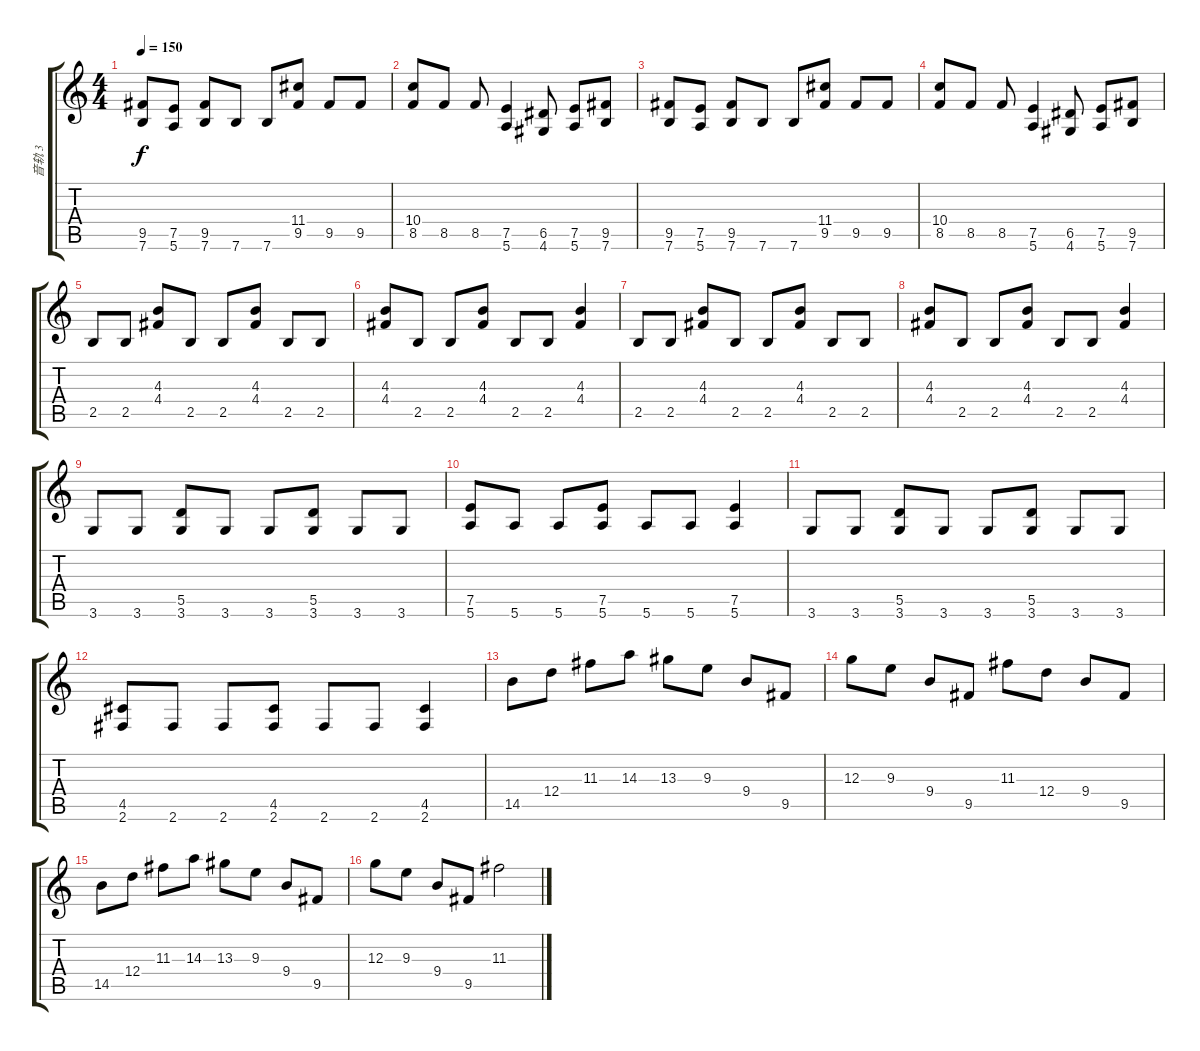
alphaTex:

\track ("音轨 3" "音轨 3") {instrument distortionguitar}
\staff {score tabs}
\tuning (E4 B3 G3 D3 A2 E2) {hide}
\ts (4 4)
\tempo 150
\clef g2
\ks c
(9.5 7.6).8{dy f} (7.5 5.6).8 (9.5 7.6).8 7.6.8 7.6.8 (11.4 9.5).8 9.5.8 9.5.8 |
(10.4 8.5).8 8.5.8 8.5.8 (7.5 5.6).4 (6.5 4.6).8 (7.5 5.6).8 (9.5 7.6).8 |
(9.5 7.6).8 (7.5 5.6).8 (9.5 7.6).8 7.6.8 7.6.8 (11.4 9.5).8 9.5.8 9.5.8 |
(10.4 8.5).8 8.5.8 8.5.8 (7.5 5.6).4 (6.5 4.6).8 (7.5 5.6).8 (9.5 7.6).8 |
2.5.8 2.5.8 (4.3 4.4).8 2.5.8 2.5.8 (4.3 4.4).8 2.5.8 2.5.8 |
(4.3 4.4).8 2.5.8 2.5.8 (4.3 4.4).8 2.5.8 2.5.8 (4.3 4.4).4 |
2.5.8 2.5.8 (4.3 4.4).8 2.5.8 2.5.8 (4.3 4.4).8 2.5.8 2.5.8 |
(4.3 4.4).8 2.5.8 2.5.8 (4.3 4.4).8 2.5.8 2.5.8 (4.3 4.4).4 |
3.6.8 3.6.8 (5.5 3.6).8 3.6.8 3.6.8 (5.5 3.6).8 3.6.8 3.6.8 |
(7.5 5.6).8 5.6.8 5.6.8 (7.5 5.6).8 5.6.8 5.6.8 (7.5 5.6).4 |
3.6.8 3.6.8 (5.5 3.6).8 3.6.8 3.6.8 (5.5 3.6).8 3.6.8 3.6.8 |
(4.5 2.6).8 2.6.8 2.6.8 (4.5 2.6).8 2.6.8 2.6.8 (4.5 2.6).4 |
14.5.8 12.4.8 11.3.8 14.3.8 13.3.8 9.3.8 9.4.8 9.5.8 |
12.3.8 9.3.8 9.4.8 9.5.8 11.3.8 12.4.8 9.4.8 9.5.8 |
14.5.8 12.4.8 11.3.8 14.3.8 13.3.8 9.3.8 9.4.8 9.5.8 |
12.3.8 9.3.8 9.4.8 9.5.8 11.3.2
